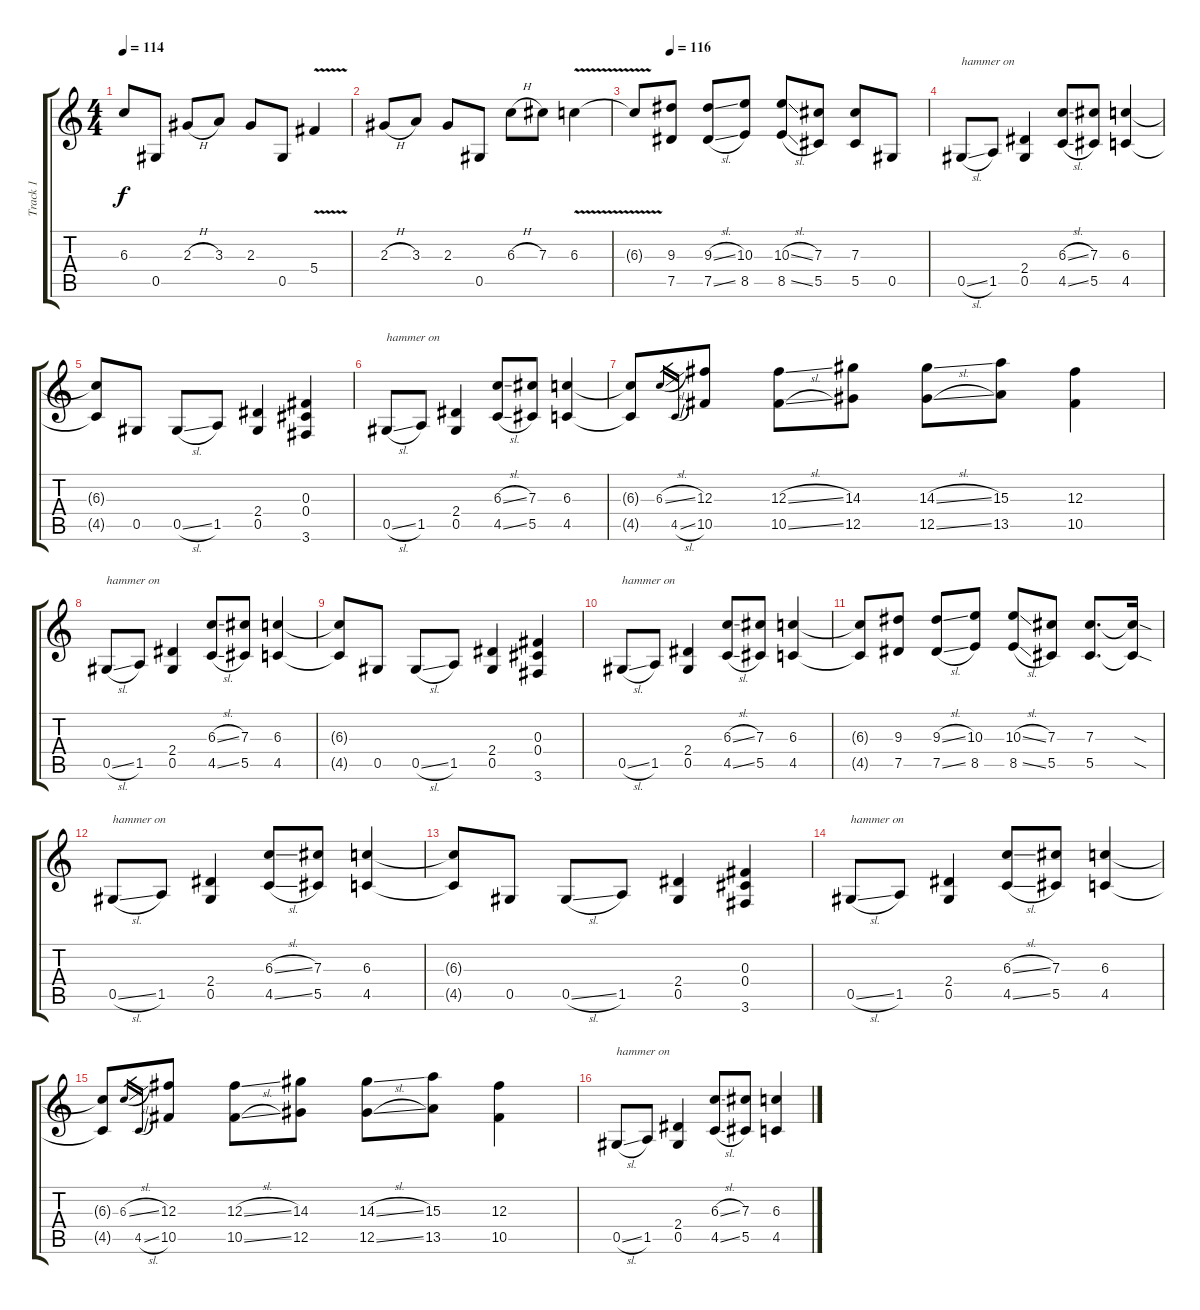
\track ("Track 1" "Track 1") {instrument overdrivenguitar}
\staff {score tabs}
\tuning (Eb4 Bb3 Gb3 Db3 Ab2 Eb2) {hide}
\ts (4 4)
\tempo 114
\clef g2
\ks c
6.3{t}.8{dy f} 0.5.8 2.3{h}.8 3.3.8 2.3.8 0.5.8 5.4{v}.4 |
2.3{h}.8 3.3.8 2.3.8 0.5.8 6.3{h}.8 7.3.8 6.3{v}.4 |
\tempo (116 0.125)
6.3{t}.8 (9.3 7.5).8{volume 13} (9.3{sl} 7.5{sl}).8 (10.3 8.5).8 (10.3{sl} 8.5{sl}).8 (7.3 5.5).8 (7.3 5.5).8 0.5.8 |
0.5{sl}.8{txt "hammer on"} 1.5.8 (2.4 0.5).4 (6.3{sl} 4.5{sl}).8 (7.3 5.5).8 (6.3 4.5).4 |
(6.3{t} 4.5{t}).8 0.5.8 0.5{sl}.8 1.5.8 (2.4 0.5).4 (0.3 0.4 3.6).4 |
0.5{sl}.8{txt "hammer on"} 1.5.8 (2.4 0.5).4 (6.3{sl} 4.5{sl}).8 (7.3 5.5).8 (6.3 4.5).4 |
(6.3{t} 4.5{t}).8 6.3{sl}.16{gr} 4.5{sl}.16{gr} (12.3 10.5).8 (12.3{sl} 10.5{sl}).8 (14.3 12.5).8 (14.3{sl} 12.5{sl}).8 (15.3 13.5).8 (12.3 10.5).4 |
0.5{sl}.8{txt "hammer on"} 1.5.8 (2.4 0.5).4 (6.3{sl} 4.5{sl}).8 (7.3 5.5).8 (6.3 4.5).4 |
(6.3{t} 4.5{t}).8 0.5.8 0.5{sl}.8 1.5.8 (2.4 0.5).4 (0.3 0.4 3.6).4 |
0.5{sl}.8{txt "hammer on"} 1.5.8 (2.4 0.5).4 (6.3{sl} 4.5{sl}).8 (7.3 5.5).8 (6.3 4.5).4 |
(6.3{t} 4.5{t}).8 (9.3 7.5).8 (9.3{sl} 7.5{sl}).8 (10.3 8.5).8 (10.3{sl} 8.5{sl}).8 (7.3 5.5).8 (7.3 5.5).8{d} (7.3{sod t} 5.5{sod t}).16 |
0.5{sl}.8{txt "hammer on"} 1.5.8 (2.4 0.5).4 (6.3{sl} 4.5{sl}).8 (7.3 5.5).8 (6.3 4.5).4 |
(6.3{t} 4.5{t}).8 0.5.8 0.5{sl}.8 1.5.8 (2.4 0.5).4 (0.3 0.4 3.6).4 |
0.5{sl}.8{txt "hammer on"} 1.5.8 (2.4 0.5).4 (6.3{sl} 4.5{sl}).8 (7.3 5.5).8 (6.3 4.5).4 |
(6.3{t} 4.5{t}).8 6.3{sl}.16{gr} 4.5{sl}.16{gr} (12.3 10.5).8 (12.3{sl} 10.5{sl}).8 (14.3 12.5).8 (14.3{sl} 12.5{sl}).8 (15.3 13.5).8 (12.3 10.5).4 |
0.5{sl}.8{txt "hammer on"} 1.5.8 (2.4 0.5).4 (6.3{sl} 4.5{sl}).8 (7.3 5.5).8 (6.3 4.5).4
